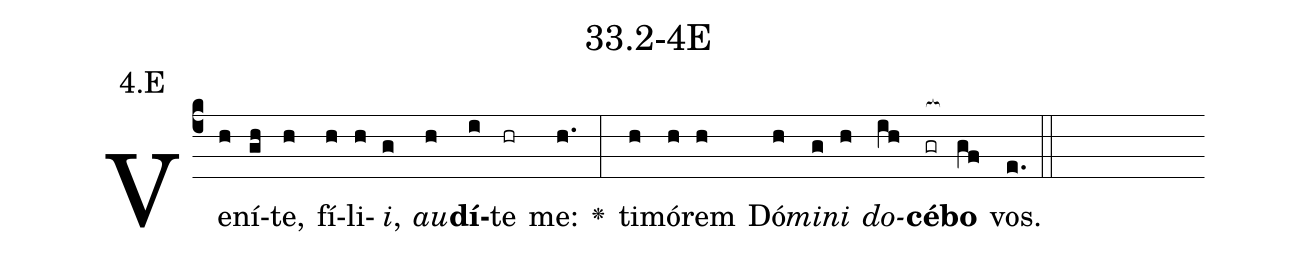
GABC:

name: 33.2-4E;
annotation: 4.E;
%%
(c4)Ve(h)ní(gh)te,(h) fí(h)li(h)<i>i</i>,(g) <i>au</i>(h)<b>dí</b>(i)te(hr) me:(h.) <v>\greheightstar</v>(:) ti(h)mó(h)rem(h) Dó(h)<i>mi</i>(g)<i>ni</i>(h) <i>do</i>(ih)<b>cé</b>(gr[ocb:1{])<b>bo</b>(gf[ocb:0}]) vos.(e.) (::)


%E(h) u(g) o(h) u(ih) a(gf) e.(e.) (::)
